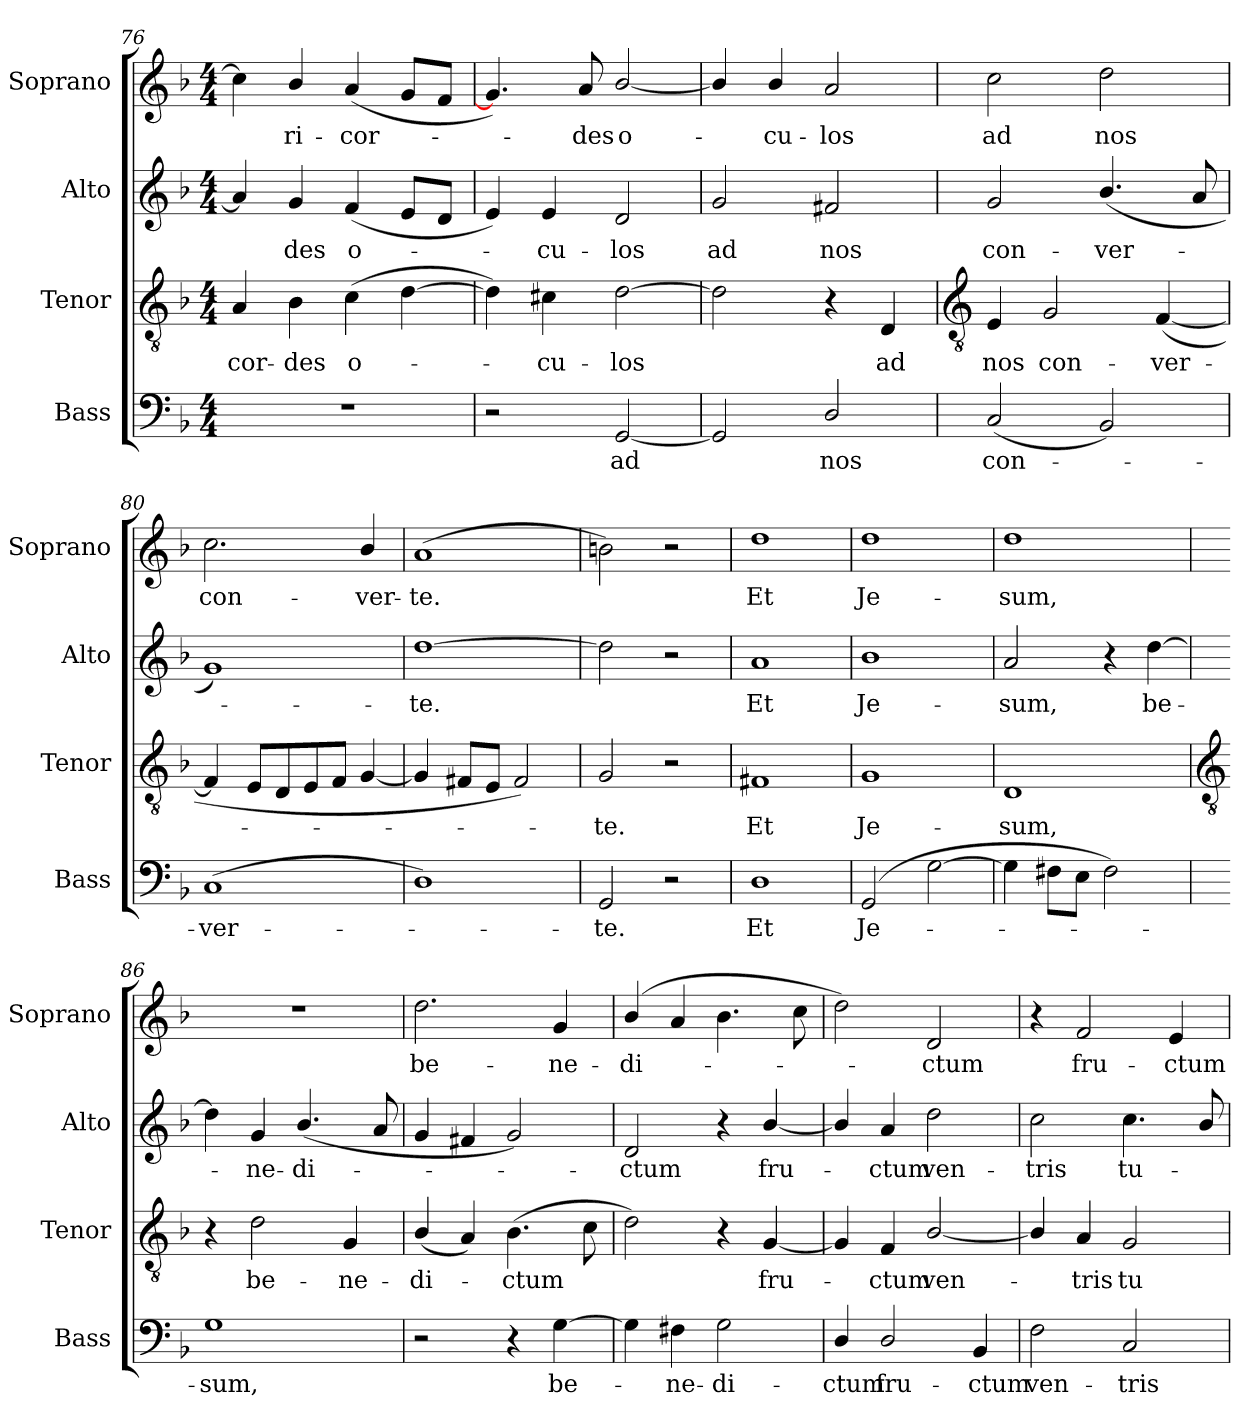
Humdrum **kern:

**kern	**text	**kern	**text	**kern	**text	**kern	**text
*part4	*part4	*part3	*part3	*part2	*part2	*part1	*part1
*staff4	*staff4	*staff3	*staff3	*staff2	*staff2	*staff1	*staff1
*I"Bass	*	*I"Tenor	*	*I"Alto	*	*I"Soprano	*
*I'Bass	*	*I'Tenor	*	*I'Alto	*	*I'Soprano	*
*clefF4	*	*clefGv2	*	*clefG2	*	*clefG2	*
*k[b-]	*	*k[b-]	*	*k[b-]	*	*k[b-]	*
*F:	*	*F:	*	*F:	*	*F:	*
*M4/4	*	*M4/4	*	*M4/4	*	*M4/4	*
=76	=76	=76	=76	=76	=76	=76	=76
!	!	!	!LO:LY:b	!	!	!	!
1r	.	4A	-cor-	4a]	.	4cc]	.
!	!	!	!LO:LY:b	!	!LO:LY:b	!	!LO:LY:b
.	.	4B-	-des	4g	des	4b-/	ri-
!	!	!	!LO:LY:b	!	!LO:LY:b	!	!LO:LY:b
.	.	(>4c	o-	(<4f	o-	(<4a	-cor-
.	.	[4d	.	8eL	.	8gL	.
.	.	.	.	8dJ	.	8fJ	.
=77	=77	=77	=77	=77	=77	=77	=77
2r	.	4d])	.	4e)	.	4.g])	.
!	!	!	!LO:LY:b	!	!LO:LY:b	!	!
.	.	4c#X	cu-	4e	cu-	.	.
!	!	!	!	!	!	!	!LO:LY:b
.	.	.	.	.	.	8a	des
!	!LO:LY:b	!	!LO:LY:b	!	!LO:LY:b	!	!LO:LY:b
[2GG	ad	[2d	-los	2d	-los	[2b-/	o-
=78	=78	=78	=78	=78	=78	=78	=78
!	!	!	!	!	!LO:LY:b	!	!
2GG]	.	2d]	.	2g	ad	4b-/]	.
!	!	!	!	!	!	!	!LO:LY:b
.	.	.	.	.	.	4b-/	cu-
!	!LO:LY:b	!	!	!	!LO:LY:b	!	!LO:LY:b
2D/	nos	4r	.	2f#X	nos	2a	-los
!	!	!	!LO:LY:b	!	!	!	!
.	.	4D	ad	.	.	.	.
!!LO:LB:g=z
=79	=79	=79	=79	=79	=79	=79	=79
*	*	*clefGv2	*	*	*	*	*
!	!LO:LY:b	!	!LO:LY:b	!	!LO:LY:b	!	!LO:LY:b
(<2C	con-	4E	nos	2g	con-	2cc	ad
!	!	!	!LO:LY:b	!	!	!	!
.	.	2G	con-	.	.	.	.
!	!	!	!	!	!LO:LY:b	!	!LO:LY:b
2BB-)	.	.	.	(<4.b-/	-ver-	2dd	nos
!	!	!	!LO:LY:b	!	!	!	!
.	.	(<[4F	-ver-	.	.	.	.
.	.	.	.	8a	.	.	.
=80	=80	=80	=80	=80	=80	=80	=80
!	!LO:LY:b	!	!	!	!	!	!LO:LY:b
(<1C	ver-	4F]	.	1g)	.	2.cc	con-
.	.	8EL	.	.	.	.	.
.	.	8D	.	.	.	.	.
.	.	8E	.	.	.	.	.
.	.	8FJ	.	.	.	.	.
!	!	!	!	!	!	!	!LO:LY:b
.	.	[4G	.	.	.	4b-/	-ver-
=81	=81	=81	=81	=81	=81	=81	=81
!	!	!	!	!	!LO:LY:b	!	!LO:LY:b
1D)	.	4G]	.	[1dd	te.	(>1a	-te.
.	.	8F#XL	.	.	.	.	.
.	.	8EJ	.	.	.	.	.
.	.	2F#)	.	.	.	.	.
=82	=82	=82	=82	=82	=82	=82	=82
!	!LO:LY:b	!	!LO:LY:b	!	!	!	!
2GG	te.	2G	te.	2dd]	.	2bn)	.
2r	.	2r	.	2r	.	2r	.
=83	=83	=83	=83	=83	=83	=83	=83
!	!LO:LY:b	!	!LO:LY:b	!	!LO:LY:b	!	!LO:LY:b
1D	Et	1F#X	Et	1a	Et	1dd	Et
=84	=84	=84	=84	=84	=84	=84	=84
!	!LO:LY:b	!	!LO:LY:b	!	!LO:LY:b	!	!LO:LY:b
(>2GG	Je-	1G	Je-	1b-	Je-	1dd	Je-
[2G	.	.	.	.	.	.	.
=85	=85	=85	=85	=85	=85	=85	=85
!	!	!	!LO:LY:b	!	!LO:LY:b	!	!LO:LY:b
4G]	.	1D	-sum,	2a	-sum,	1dd	-sum,
8F#XL	.	.	.	.	.	.	.
8EJ	.	.	.	.	.	.	.
2F#)	.	.	.	4r	.	.	.
!	!	!	!	!	!LO:LY:b	!	!
.	.	.	.	[4dd	be-	.	.
!!LO:LB:g=z
=86	=86	=86	=86	=86	=86	=86	=86
*	*	*clefGv2	*	*	*	*	*
!	!LO:LY:b	!	!	!	!	!	!
1G	sum,	4r	.	4dd]	.	1r	.
!	!	!	!LO:LY:b	!	!LO:LY:b	!	!
.	.	2d	be-	4g	ne-	.	.
!	!	!	!	!	!LO:LY:b	!	!
.	.	.	.	(<4.b-/	-di-	.	.
!	!	!	!LO:LY:b	!	!	!	!
.	.	4G	-ne-	.	.	.	.
.	.	.	.	8a	.	.	.
=87	=87	=87	=87	=87	=87	=87	=87
!	!	!	!LO:LY:b	!	!	!	!LO:LY:b
2r	.	(<4B-/	-di-	4g	.	2.dd	be-
.	.	4A)	.	4f#X	.	.	.
!	!	!	!LO:LY:b	!	!	!	!
4r	.	(>4.B-	ctum	2g)	.	.	.
!	!LO:LY:b	!	!	!	!	!	!LO:LY:b
[4G	be-	.	.	.	.	4g	-ne-
.	.	8c	.	.	.	.	.
=88	=88	=88	=88	=88	=88	=88	=88
!	!	!	!	!	!LO:LY:b	!	!LO:LY:b
4G]	.	2d)	.	2d	ctum	(>4b-/	-di-
!	!LO:LY:b	!	!	!	!	!	!
4F#X	ne-	.	.	.	.	4a	.
!	!LO:LY:b	!	!	!	!	!	!
2G	-di-	4r	.	4r	.	4.b-	.
!	!	!	!LO:LY:b	!	!LO:LY:b	!	!
.	.	[4G	fru-	[4b-/	fru-	.	.
.	.	.	.	.	.	8cc	.
=89	=89	=89	=89	=89	=89	=89	=89
!	!LO:LY:b	!	!	!	!	!	!
4D/	-ctum	4G]	.	4b-/]	.	2dd)	.
!	!LO:LY:b	!	!LO:LY:b	!	!LO:LY:b	!	!
2D/	fru-	4F	ctum	4a	ctum	.	.
!	!	!	!LO:LY:b	!	!LO:LY:b	!	!LO:LY:b
.	.	[2B-/	ven-	2dd	ven-	2d	ctum
!	!LO:LY:b	!	!	!	!	!	!
4BB-	-ctum	.	.	.	.	.	.
=90	=90	=90	=90	=90	=90	=90	=90
!	!LO:LY:b	!	!	!	!LO:LY:b	!	!
2F	ven-	4B-/]	.	2cc	-tris	4r	.
!	!	!	!LO:LY:b	!	!	!	!LO:LY:b
.	.	4A	tris	.	.	2f	fru-
!	!LO:LY:b	!	!LO:LY:b	!	!LO:LY:b	!	!
2C	-tris	2G	tu-	4.cc	tu-	.	.
!	!	!	!	!	!	!	!LO:LY:b
.	.	.	.	.	.	4e	-ctum
.	.	.	.	8b-/	.	.	.
=	=	=	=	=	=	=	=
*-	*-	*-	*-	*-	*-	*-	*-
